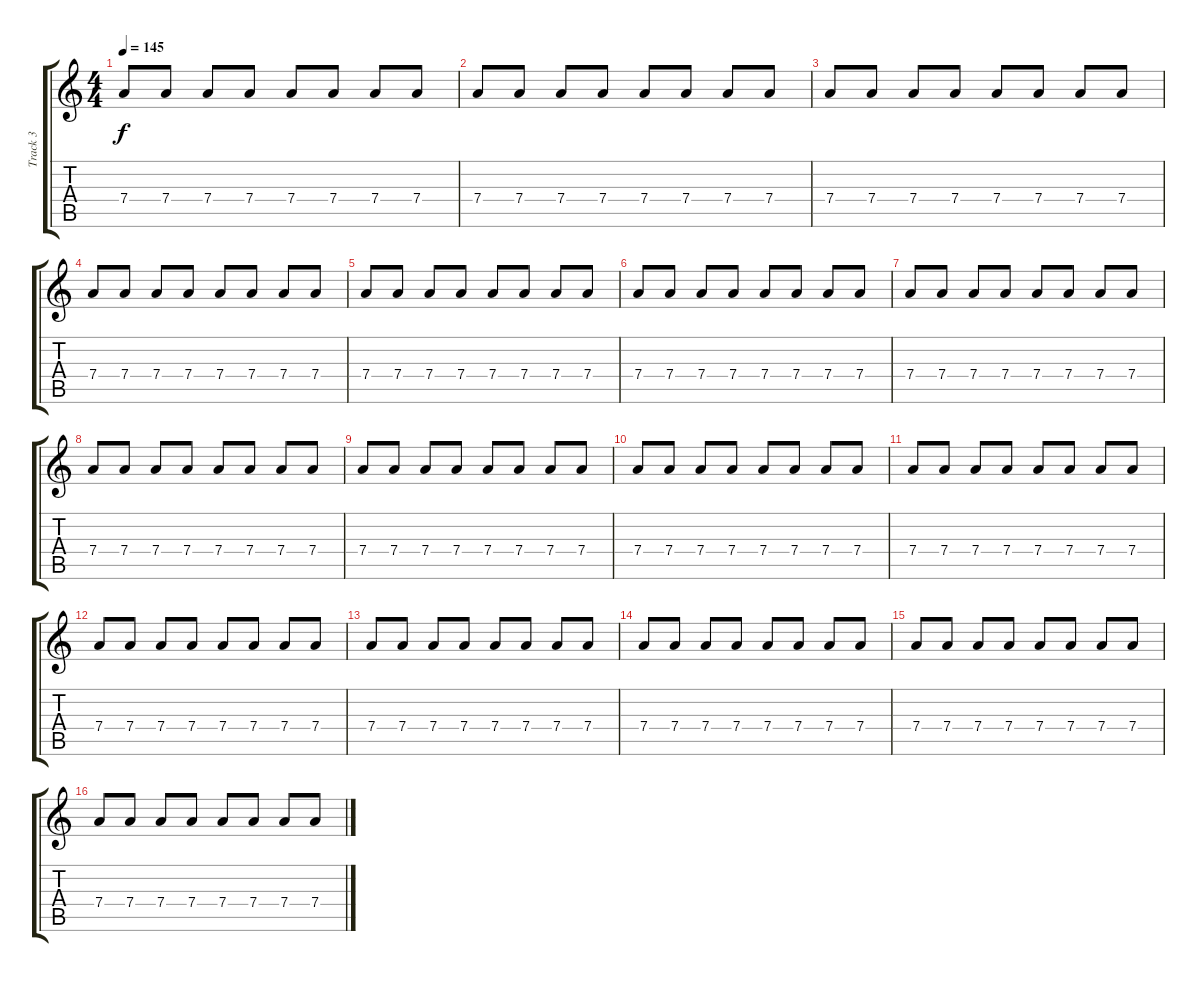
\track ("Track 3" "Track 3") {instrument distortionguitar}
\staff {score tabs}
\tuning (E4 B3 G3 D3 A2 E2) {hide}
\ts (4 4)
\tempo 145
\clef g2
\ks c
7.4.8{dy f} 7.4.8 7.4.8 7.4.8 7.4.8 7.4.8 7.4.8 7.4.8 |
7.4.8 7.4.8 7.4.8 7.4.8 7.4.8 7.4.8 7.4.8 7.4.8 |
7.4.8 7.4.8 7.4.8 7.4.8 7.4.8 7.4.8 7.4.8 7.4.8 |
7.4.8 7.4.8 7.4.8 7.4.8 7.4.8 7.4.8 7.4.8 7.4.8 |
7.4.8 7.4.8 7.4.8 7.4.8 7.4.8 7.4.8 7.4.8 7.4.8 |
7.4.8 7.4.8 7.4.8 7.4.8 7.4.8 7.4.8 7.4.8 7.4.8 |
7.4.8 7.4.8 7.4.8 7.4.8 7.4.8 7.4.8 7.4.8 7.4.8 |
7.4.8 7.4.8 7.4.8 7.4.8 7.4.8 7.4.8 7.4.8 7.4.8 |
7.4.8 7.4.8 7.4.8 7.4.8 7.4.8 7.4.8 7.4.8 7.4.8 |
7.4.8 7.4.8 7.4.8 7.4.8 7.4.8 7.4.8 7.4.8 7.4.8 |
7.4.8 7.4.8 7.4.8 7.4.8 7.4.8 7.4.8 7.4.8 7.4.8 |
7.4.8 7.4.8 7.4.8 7.4.8 7.4.8 7.4.8 7.4.8 7.4.8 |
7.4.8 7.4.8 7.4.8 7.4.8 7.4.8 7.4.8 7.4.8 7.4.8 |
7.4.8 7.4.8 7.4.8 7.4.8 7.4.8 7.4.8 7.4.8 7.4.8 |
7.4.8 7.4.8 7.4.8 7.4.8 7.4.8 7.4.8 7.4.8 7.4.8 |
7.4.8 7.4.8 7.4.8 7.4.8 7.4.8 7.4.8 7.4.8 7.4.8
